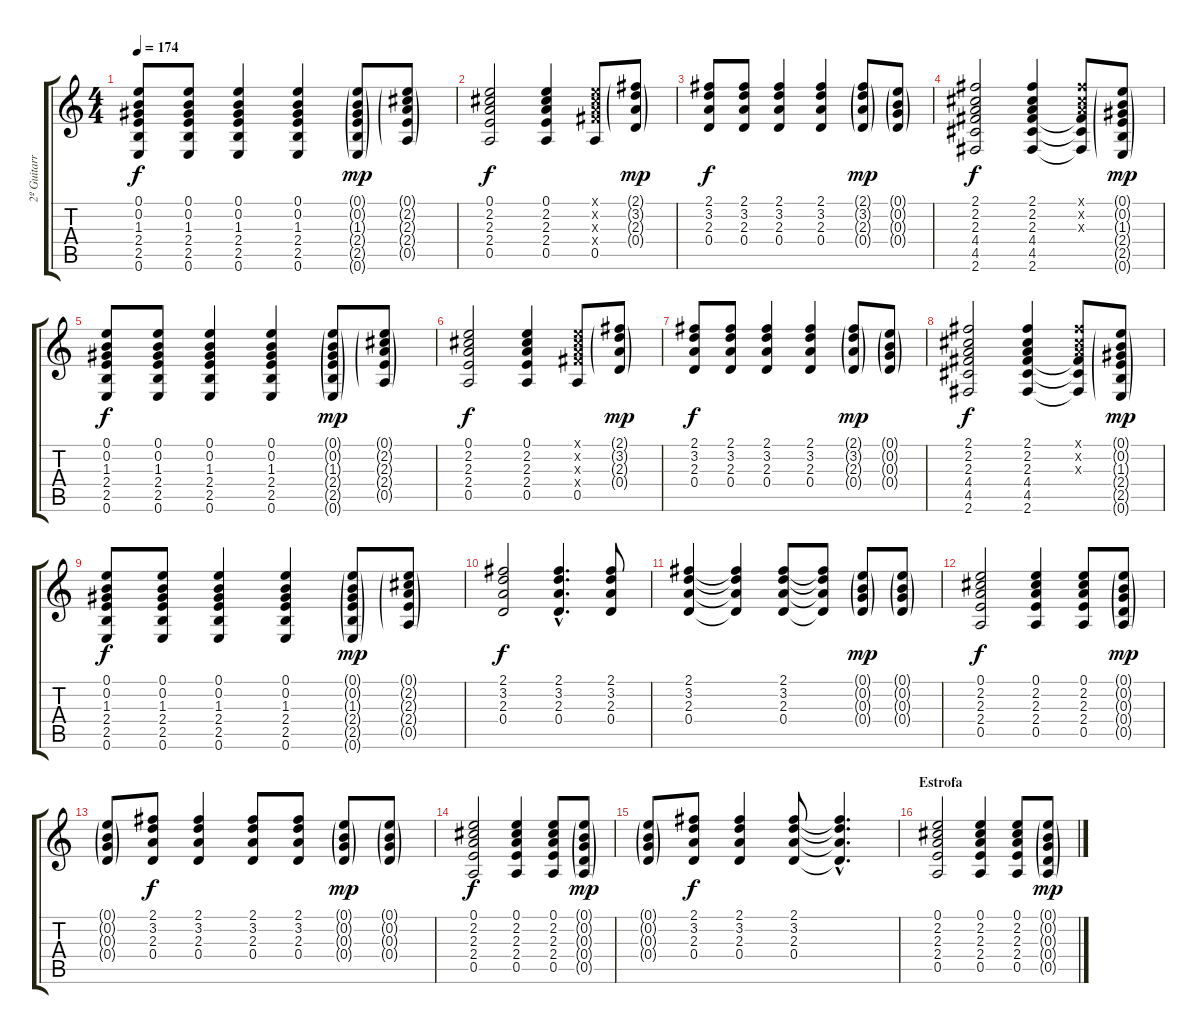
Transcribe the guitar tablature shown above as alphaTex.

\track ("2º Guitarra/Voz (Salim Vera)" "2º Guitarr") {instrument overdrivenguitar}
\staff {score tabs}
\tuning (E4 B3 G3 D3 A2 E2) {hide}
\ts (4 4)
\tempo 174
\clef g2
\ks c
(0.1 0.2 1.3 2.4 2.5 0.6).8{dy f} (0.1 0.2 1.3 2.4 2.5 0.6).8 (0.1 0.2 1.3 2.4 2.5 0.6).4 (0.1 0.2 1.3 2.4 2.5 0.6).4 (0.1{g} 0.2{g} 1.3{g} 2.4{g} 2.5{g} 0.6{g}).8{dy mp} (0.1{g} 2.2{g} 2.3{g} 2.4{g} 0.5{g}).8 |
(0.1 2.2 2.3 2.4 0.5).2{dy f} (0.1 2.2 2.3 2.4 0.5).4 (0.1{x} 2.2{x} 2.3{x} 4.4{x} 0.5).8 (2.1{g} 3.2{g} 2.3{g} 0.4{g}).8{dy mp} |
(2.1 3.2 2.3 0.4).8{dy f} (2.1 3.2 2.3 0.4).8 (2.1 3.2 2.3 0.4).4 (2.1 3.2 2.3 0.4).4 (2.1{g} 3.2{g} 2.3{g} 0.4{g}).8{dy mp} (0.1{g} 0.2{g} 0.3{g} 0.4{g}).8 |
(2.1 2.2 2.3 4.4 4.5 2.6).2{dy f} (2.1 2.2 2.3 4.4 4.5 2.6).4 (2.1{x} 2.2{x} 2.3{x} 4.4{t} 4.5{t} 2.6{t}).8 (0.1{g} 0.2{g} 1.3{g} 2.4{g} 2.5{g} 0.6{g}).8{dy mp} |
(0.1 0.2 1.3 2.4 2.5 0.6).8{dy f} (0.1 0.2 1.3 2.4 2.5 0.6).8 (0.1 0.2 1.3 2.4 2.5 0.6).4 (0.1 0.2 1.3 2.4 2.5 0.6).4 (0.1{g} 0.2{g} 1.3{g} 2.4{g} 2.5{g} 0.6{g}).8{dy mp} (0.1{g} 2.2{g} 2.3{g} 2.4{g} 0.5{g}).8 |
(0.1 2.2 2.3 2.4 0.5).2{dy f} (0.1 2.2 2.3 2.4 0.5).4 (0.1{x} 2.2{x} 2.3{x} 4.4{x} 0.5).8 (2.1{g} 3.2{g} 2.3{g} 0.4{g}).8{dy mp} |
(2.1 3.2 2.3 0.4).8{dy f} (2.1 3.2 2.3 0.4).8 (2.1 3.2 2.3 0.4).4 (2.1 3.2 2.3 0.4).4 (2.1{g} 3.2{g} 2.3{g} 0.4{g}).8{dy mp} (0.1{g} 0.2{g} 0.3{g} 0.4{g}).8 |
(2.1 2.2 2.3 4.4 4.5 2.6).2{dy f} (2.1 2.2 2.3 4.4 4.5 2.6).4 (2.1{x} 2.2{x} 2.3{x} 4.4{t} 4.5{t} 2.6{t}).8 (0.1{g} 0.2{g} 1.3{g} 2.4{g} 2.5{g} 0.6{g}).8{dy mp} |
(0.1 0.2 1.3 2.4 2.5 0.6).8{dy f} (0.1 0.2 1.3 2.4 2.5 0.6).8 (0.1 0.2 1.3 2.4 2.5 0.6).4 (0.1 0.2 1.3 2.4 2.5 0.6).4 (0.1{g} 0.2{g} 1.3{g} 2.4{g} 2.5{g} 0.6{g}).8{dy mp} (0.1{g} 2.2{g} 2.3{g} 2.4{g} 0.5{g}).8 |
(2.1 3.2 2.3 0.4).2{dy f} (2.1{hac} 3.2{hac} 2.3{hac} 0.4{hac}).4{d} (2.1 3.2 2.3 0.4).8 |
(2.1 3.2 2.3 0.4).4 (2.1{t} 3.2{t} 2.3{t} 0.4{t}).4 (2.1 3.2 2.3 0.4).8 (2.1{t} 3.2{t} 2.3{t} 0.4{t}).8 (0.1{g} 0.2{g} 0.3{g} 0.4{g}).8{dy mp} (0.1{g} 0.2{g} 0.3{g} 0.4{g}).8 |
(0.1 2.2 2.3 2.4 0.5).2{dy f} (0.1 2.2 2.3 2.4 0.5).4 (0.1 2.2 2.3 2.4 0.5).8 (0.1{g} 0.2{g} 0.3{g} 0.4{g} 0.5{g}).8{dy mp} |
(0.1{g} 0.2{g} 0.3{g} 0.4{g}).8 (2.1 3.2 2.3 0.4).8{dy f} (2.1 3.2 2.3 0.4).4 (2.1 3.2 2.3 0.4).8 (2.1 3.2 2.3 0.4).8 (0.1{g} 0.2{g} 0.3{g} 0.4{g}).8{dy mp} (0.1{g} 0.2{g} 0.3{g} 0.4{g}).8 |
(0.1 2.2 2.3 2.4 0.5).2{dy f} (0.1 2.2 2.3 2.4 0.5).4 (0.1 2.2 2.3 2.4 0.5).8 (0.1{g} 0.2{g} 0.3{g} 0.4{g} 0.5{g}).8{dy mp} |
(0.1{g} 0.2{g} 0.3{g} 0.4{g}).8 (2.1 3.2 2.3 0.4).8{dy f} (2.1 3.2 2.3 0.4).4 (2.1 3.2 2.3 0.4).8 (2.1{hac t} 3.2{hac t} 2.3{hac t} 0.4{hac t}).4{d} |
\section ("" "Estrofa")
(0.1 2.2 2.3 2.4 0.5).2 (0.1 2.2 2.3 2.4 0.5).4 (0.1 2.2 2.3 2.4 0.5).8 (0.1{g} 0.2{g} 0.3{g} 0.4{g} 0.5{g}).8{dy mp}
